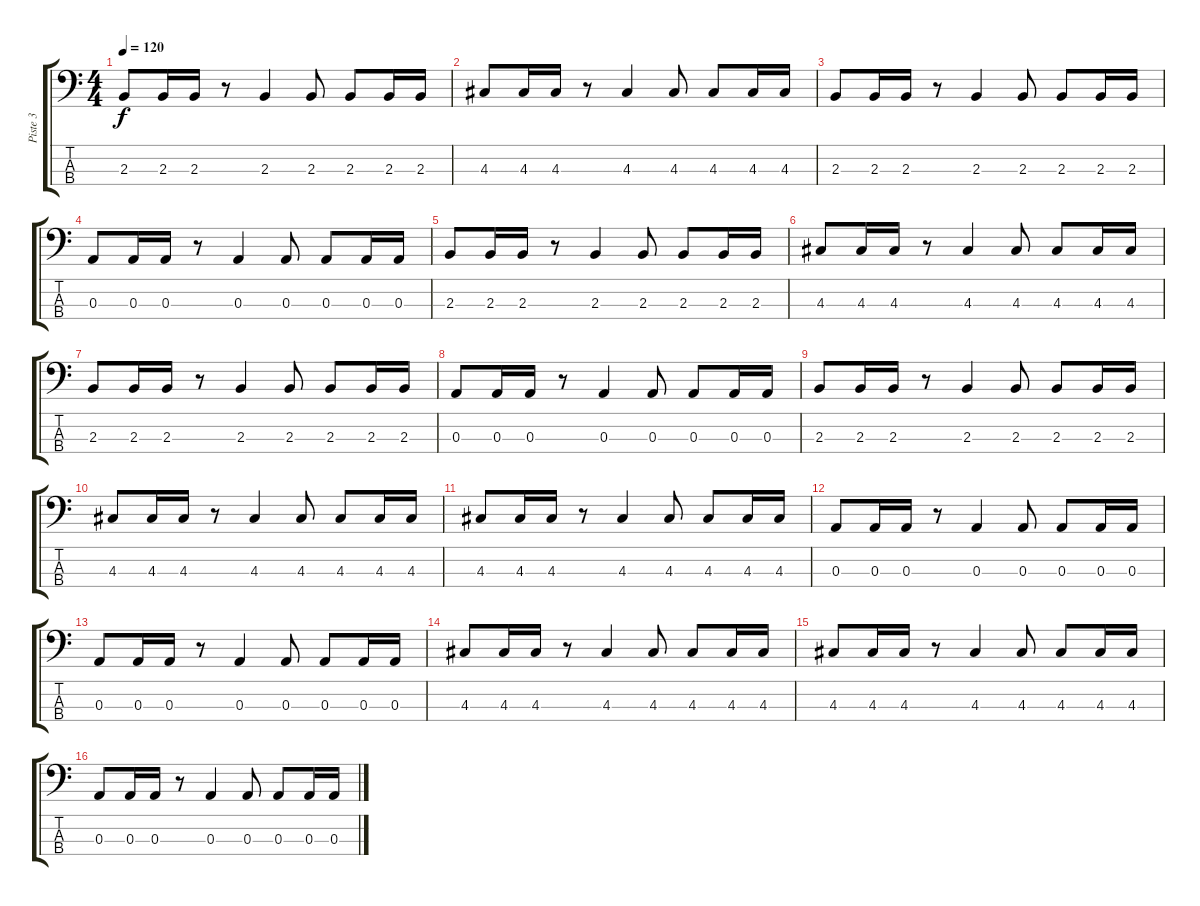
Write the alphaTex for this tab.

\track ("Piste 3" "Piste 3") {instrument electricbassfinger}
\staff {score tabs}
\tuning (G2 D2 A1 E1) {hide}
\ts (4 4)
\tempo 120
\clef f4
\ks c
2.3.8{dy f} 2.3.16 2.3.16 r.8 2.3.4 2.3.8 2.3.8 2.3.16 2.3.16 |
4.3.8 4.3.16 4.3.16 r.8 4.3.4 4.3.8 4.3.8 4.3.16 4.3.16 |
2.3.8 2.3.16 2.3.16 r.8 2.3.4 2.3.8 2.3.8 2.3.16 2.3.16 |
0.3.8 0.3.16 0.3.16 r.8 0.3.4 0.3.8 0.3.8 0.3.16 0.3.16 |
2.3.8 2.3.16 2.3.16 r.8 2.3.4 2.3.8 2.3.8 2.3.16 2.3.16 |
4.3.8 4.3.16 4.3.16 r.8 4.3.4 4.3.8 4.3.8 4.3.16 4.3.16 |
2.3.8 2.3.16 2.3.16 r.8 2.3.4 2.3.8 2.3.8 2.3.16 2.3.16 |
0.3.8 0.3.16 0.3.16 r.8 0.3.4 0.3.8 0.3.8 0.3.16 0.3.16 |
2.3.8 2.3.16 2.3.16 r.8 2.3.4 2.3.8 2.3.8 2.3.16 2.3.16 |
4.3.8 4.3.16 4.3.16 r.8 4.3.4 4.3.8 4.3.8 4.3.16 4.3.16 |
4.3.8 4.3.16 4.3.16 r.8 4.3.4 4.3.8 4.3.8 4.3.16 4.3.16 |
0.3.8 0.3.16 0.3.16 r.8 0.3.4 0.3.8 0.3.8 0.3.16 0.3.16 |
0.3.8 0.3.16 0.3.16 r.8 0.3.4 0.3.8 0.3.8 0.3.16 0.3.16 |
4.3.8 4.3.16 4.3.16 r.8 4.3.4 4.3.8 4.3.8 4.3.16 4.3.16 |
4.3.8 4.3.16 4.3.16 r.8 4.3.4 4.3.8 4.3.8 4.3.16 4.3.16 |
0.3.8 0.3.16 0.3.16 r.8 0.3.4 0.3.8 0.3.8 0.3.16 0.3.16
